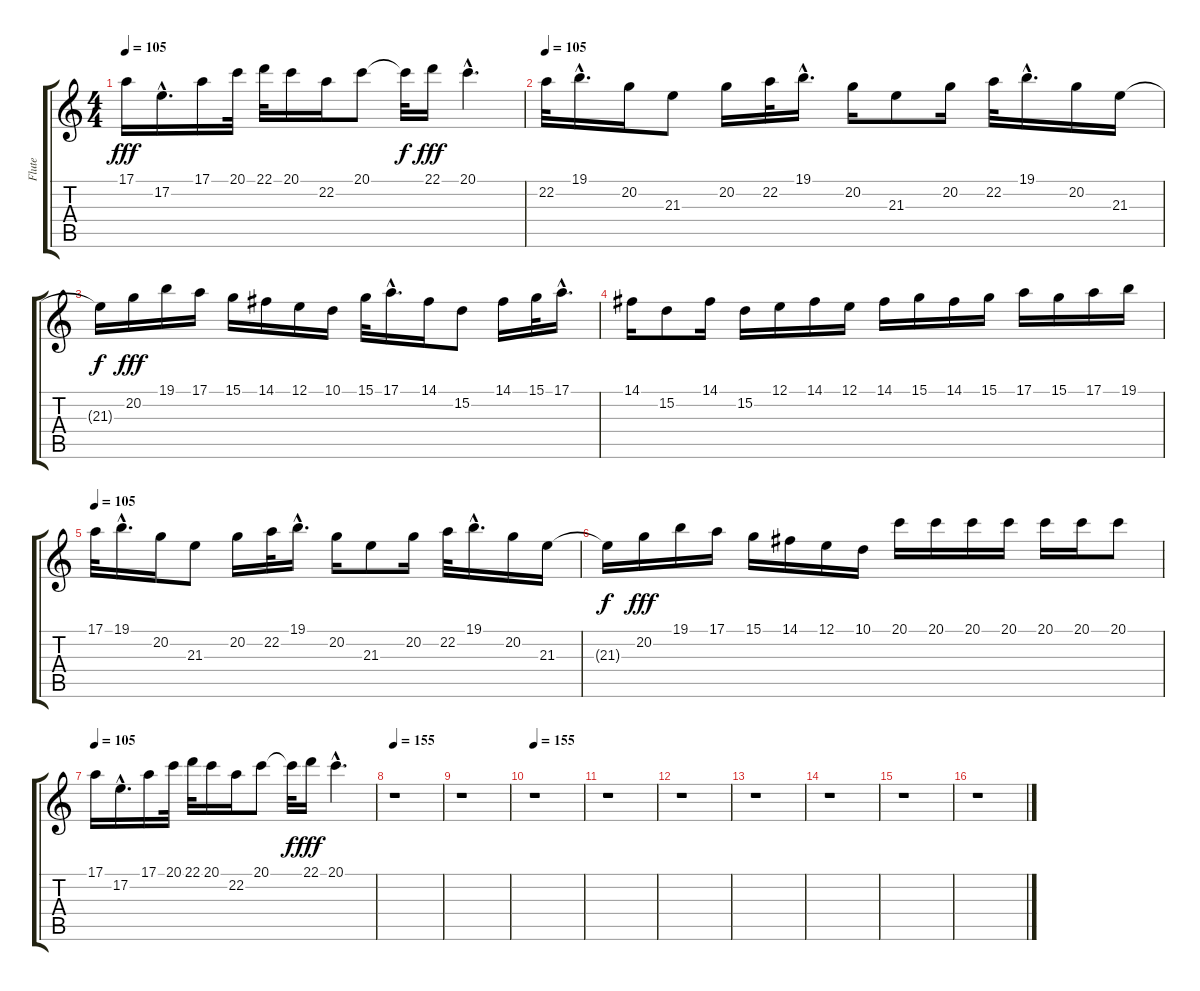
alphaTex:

\track ("Flute" "Flute") {instrument panflute}
\staff {score tabs}
\tuning (E4 B3 G3 D3 A2 E2) {hide}
\ts (4 4)
\tempo 105
\clef g2
\ks c
17.1.16{dy fff} 17.2{hac}.16{d} 17.1.16 20.1.32 22.1.32 20.1.16 22.2.16 20.1.8 20.1{t}.32{dy f} 22.1.16{dy fff} 20.1{hac}.4{d} |
\tempo 105
22.2.32 19.1{hac}.16{d} 20.2.16 21.3.8 20.2.16 22.2.32 19.1{hac}.16{d} 20.2.16 21.3.8 20.2.16 22.2.32 19.1{hac}.16{d} 20.2.16 21.3.16 |
21.3{t}.16{dy f} 20.2.16{dy fff} 19.1.16 17.1.16 15.1.16 14.1.16 12.1.16 10.1.16 15.1.32 17.1{hac}.16{d} 14.1.16 15.2.8 14.1.16 15.1.32 17.1{hac}.16{d} |
14.1.16 15.2.8 14.1.16 15.2.16 12.1.16 14.1.16 12.1.16 14.1.16 15.1.16 14.1.16 15.1.16 17.1.16 15.1.16 17.1.16 19.1.16 |
\tempo 105
17.1.32 19.1{hac}.16{d} 20.2.16 21.3.8 20.2.16 22.2.32 19.1{hac}.16{d} 20.2.16 21.3.8 20.2.16 22.2.32 19.1{hac}.16{d} 20.2.16 21.3.16 |
21.3{t}.16{dy f} 20.2.16{dy fff} 19.1.16 17.1.16 15.1.16 14.1.16 12.1.16 10.1.16 20.1.16 20.1.16 20.1.16 20.1.16 20.1.16 20.1.16 20.1.8 |
\tempo 105
17.1.16 17.2{hac}.16{d} 17.1.16 20.1.32 22.1.32 20.1.16 22.2.16 20.1.8 20.1{t}.32{dy f} 22.1.16{dy fff} 20.1{hac}.4{d} |
\tempo 155
r.1 |
r.1 |
\tempo 155
r.1 |
r.1 |
r.1 |
r.1 |
r.1 |
r.1 |
r.1
